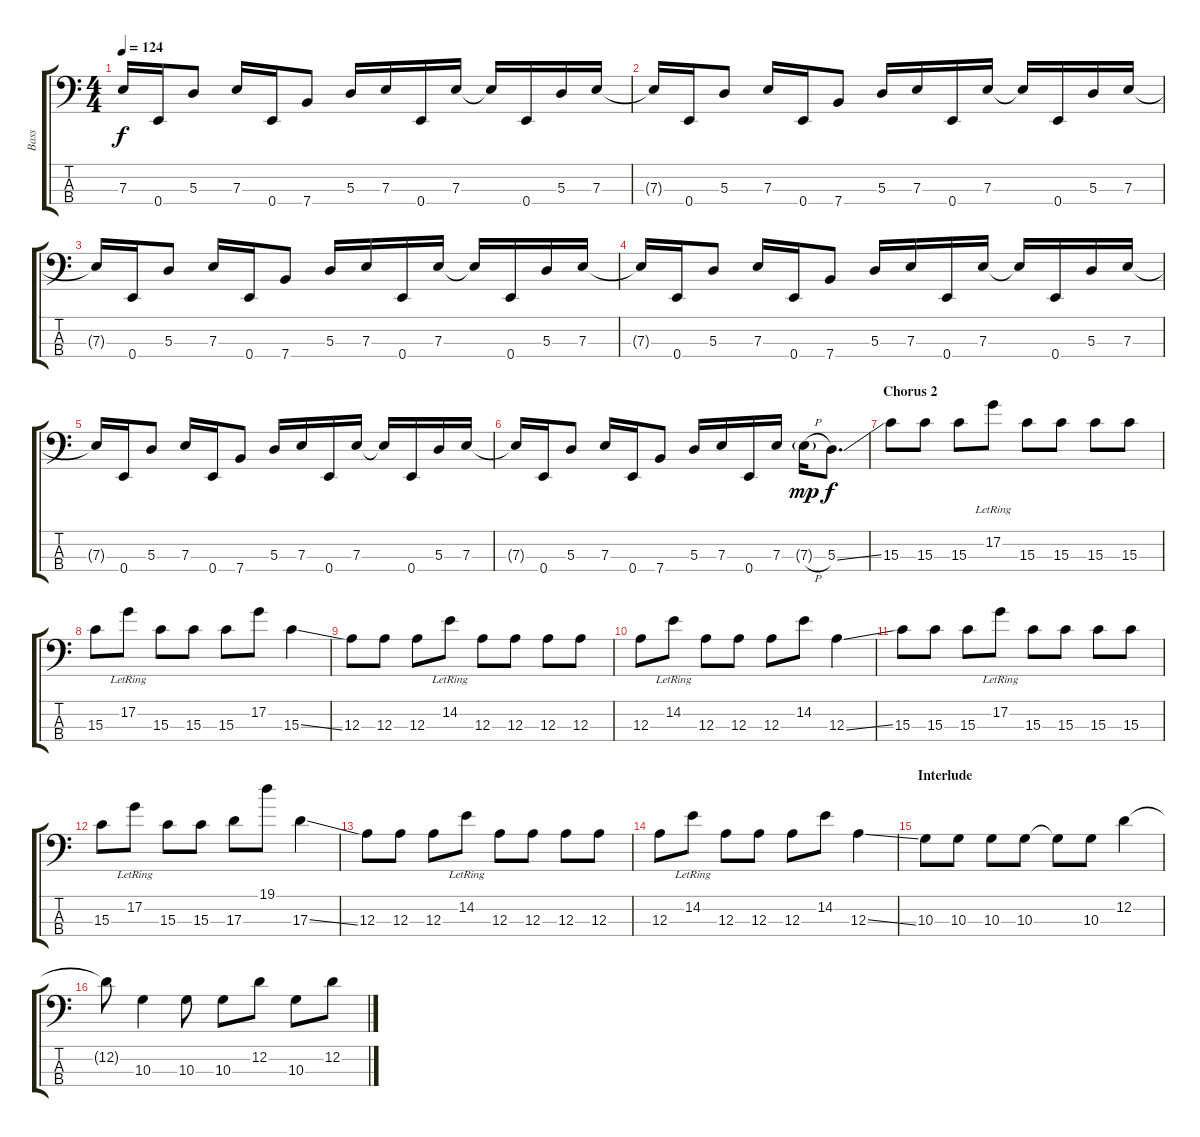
\track ("Bass" "Bass") {instrument electricbassfinger}
\staff {score tabs}
\tuning (G2 D2 A1 E1) {hide}
\ts (4 4)
\tempo 124
\clef f4
\ks c
7.3{t}.16{dy f} 0.4.16 5.3.8 7.3.16 0.4.16 7.4.8 5.3.16 7.3.16 0.4.16 7.3.16 7.3{t}.16 0.4.16 5.3.16 7.3.16 |
7.3{t}.16 0.4.16 5.3.8 7.3.16 0.4.16 7.4.8 5.3.16 7.3.16 0.4.16 7.3.16 7.3{t}.16 0.4.16 5.3.16 7.3.16 |
7.3{t}.16 0.4.16 5.3.8 7.3.16 0.4.16 7.4.8 5.3.16 7.3.16 0.4.16 7.3.16 7.3{t}.16 0.4.16 5.3.16 7.3.16 |
7.3{t}.16 0.4.16 5.3.8 7.3.16 0.4.16 7.4.8 5.3.16 7.3.16 0.4.16 7.3.16 7.3{t}.16 0.4.16 5.3.16 7.3.16 |
7.3{t}.16 0.4.16 5.3.8 7.3.16 0.4.16 7.4.8 5.3.16 7.3.16 0.4.16 7.3.16 7.3{t}.16 0.4.16 5.3.16 7.3.16 |
7.3{t}.16 0.4.16 5.3.8 7.3.16 0.4.16 7.4.8 5.3.16 7.3.16 0.4.16 7.3.16 7.3{h g}.16{dy mp} 5.3{ss}.8{d dy f} |
\section ("" "Chorus 2")
15.3.8 15.3.8 15.3.8 17.2{lr}.8 15.3.8 15.3.8 15.3.8 15.3.8 |
15.3.8 17.2{lr}.8 15.3.8 15.3.8 15.3.8 17.2.8 15.3{ss}.4 |
12.3.8 12.3.8 12.3.8 14.2{lr}.8 12.3.8 12.3.8 12.3.8 12.3.8 |
12.3.8 14.2{lr}.8 12.3.8 12.3.8 12.3.8 14.2.8 12.3{ss}.4 |
15.3.8 15.3.8 15.3.8 17.2{lr}.8 15.3.8 15.3.8 15.3.8 15.3.8 |
15.3.8 17.2{lr}.8 15.3.8 15.3.8 17.3.8 19.1.8 17.3{ss}.4 |
12.3.8 12.3.8 12.3.8 14.2{lr}.8 12.3.8 12.3.8 12.3.8 12.3.8 |
12.3.8 14.2{lr}.8 12.3.8 12.3.8 12.3.8 14.2.8 12.3{ss}.4 |
\section ("" "Interlude")
10.3.8 10.3.8 10.3.8 10.3.8 10.3{t}.8 10.3.8 12.2.4 |
12.2{t}.8 10.3.4 10.3.8 10.3.8 12.2.8 10.3.8 12.2.8
